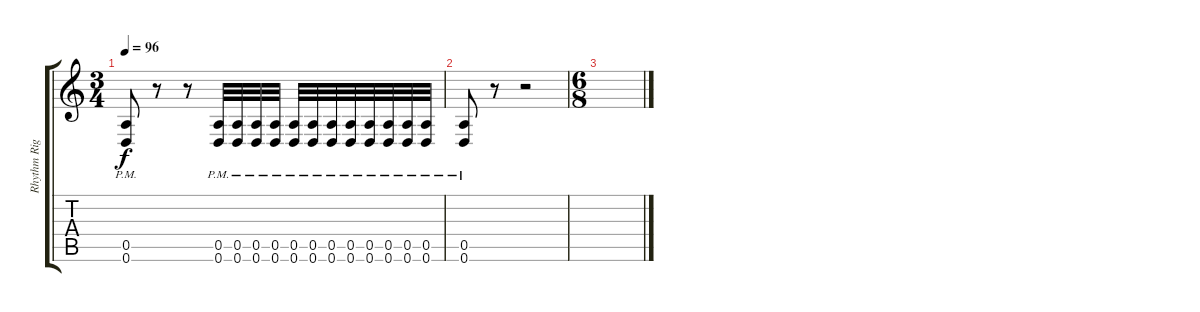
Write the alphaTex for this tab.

\track ("Rhythm Right" "Rhythm Rig") {instrument distortionguitar}
\staff {score tabs}
\tuning (E4 B3 G3 D3 A2 D2) {hide}
\ts (3 4)
\tempo 96
\clef g2
\ks c
(0.5{pm} 0.6{pm}).8{dy f} r.8 r.8 (0.5{pm} 0.6{pm}).32 (0.5{pm} 0.6{pm}).32 (0.5{pm} 0.6{pm}).32 (0.5{pm} 0.6{pm}).32 (0.5{pm} 0.6{pm}).32 (0.5{pm} 0.6{pm}).32 (0.5{pm} 0.6{pm}).32 (0.5{pm} 0.6{pm}).32 (0.5{pm} 0.6{pm}).32 (0.5{pm} 0.6{pm}).32 (0.5{pm} 0.6{pm}).32 (0.5{pm} 0.6{pm}).32 |
(0.5{pm} 0.6{pm}).8 r.8 r.2 |
\ts (6 8)
